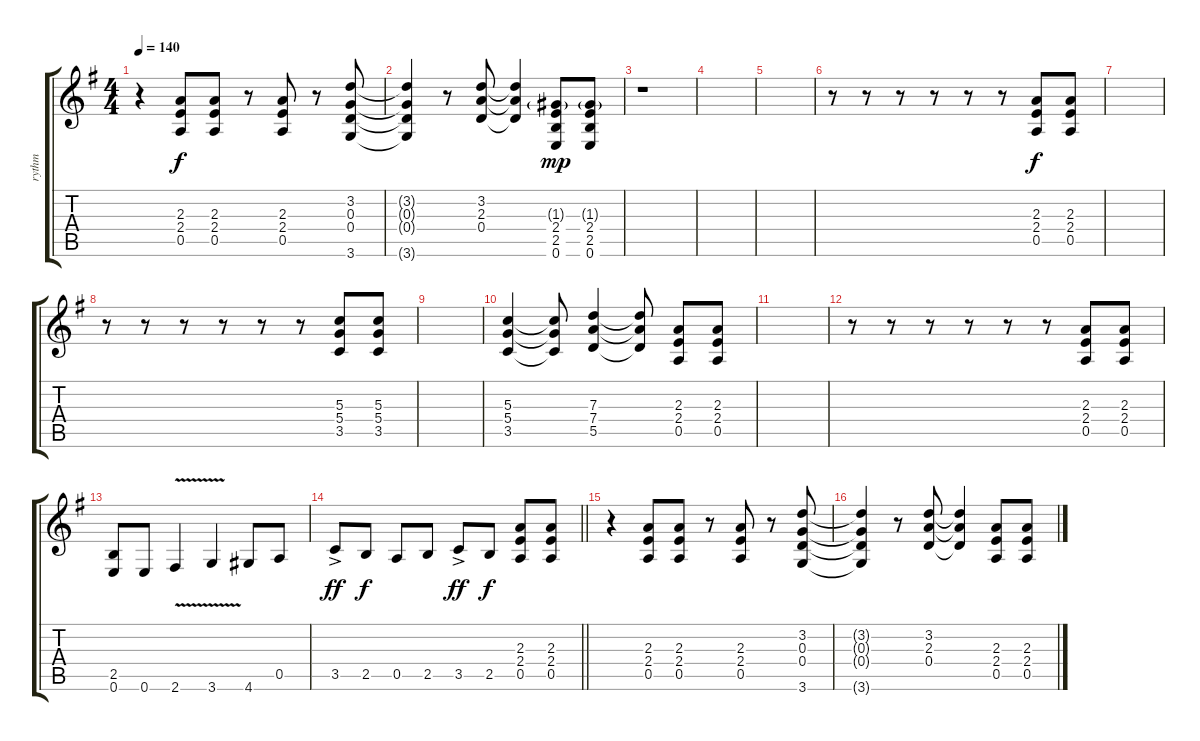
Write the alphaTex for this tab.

\track ("rythm" "rythm") {instrument acousticguitarnylon}
\staff {score tabs}
\tuning (E4 B3 G3 D3 A2 E2) {hide}
\ts (4 4)
\tempo 140
\clef g2
\ks g
r.4{dy f} (2.3 2.4 0.5).8 (2.3 2.4 0.5).8 r.8 (2.3 2.4 0.5).8 r.8 (3.2 0.3 0.4 3.6).8 |
(3.2{t} 0.3{t} 0.4{t} 3.6{t}).4 r.8 (3.2 2.3 0.4).8 (3.2{t} 2.3{t} 0.4{t}).4 (1.3{g} 2.4 2.5 0.6).8{dy mp} (1.3{g} 2.4 2.5 0.6).8 |
r.1 |
|
|
r.8 r.8 r.8 r.8 r.8 r.8 (2.3 2.4 0.5).8{dy f} (2.3 2.4 0.5).8 |
|
r.8 r.8 r.8 r.8 r.8 r.8 (5.3 5.4 3.5).8 (5.3 5.4 3.5).8 |
|
(5.3 5.4 3.5).4 (5.3{t} 5.4{t} 3.5{t}).8 (7.3 7.4 5.5).4 (7.3{t} 7.4{t} 5.5{t}).8 (2.3 2.4 0.5).8 (2.3 2.4 0.5).8 |
|
r.8 r.8 r.8 r.8 r.8 r.8 (2.3 2.4 0.5).8 (2.3 2.4 0.5).8 |
(2.5 0.6).8 0.6.8 2.6{v}.4 3.6{v}.4 4.6.8 0.5.8 |
\barLineRight lightlight
3.5{ac}.8{dy ff} 2.5.8{dy f} 0.5.8 2.5.8 3.5{ac}.8{dy ff} 2.5.8{dy f} (2.3 2.4 0.5).8 (2.3 2.4 0.5).8 |
r.4 (2.3 2.4 0.5).8 (2.3 2.4 0.5).8 r.8 (2.3 2.4 0.5).8 r.8 (3.2 0.3 0.4 3.6).8 |
(3.2{t} 0.3{t} 0.4{t} 3.6{t}).4 r.8 (3.2 2.3 0.4).8 (3.2{t} 2.3{t} 0.4{t}).4 (2.3 2.4 0.5).8 (2.3 2.4 0.5).8
